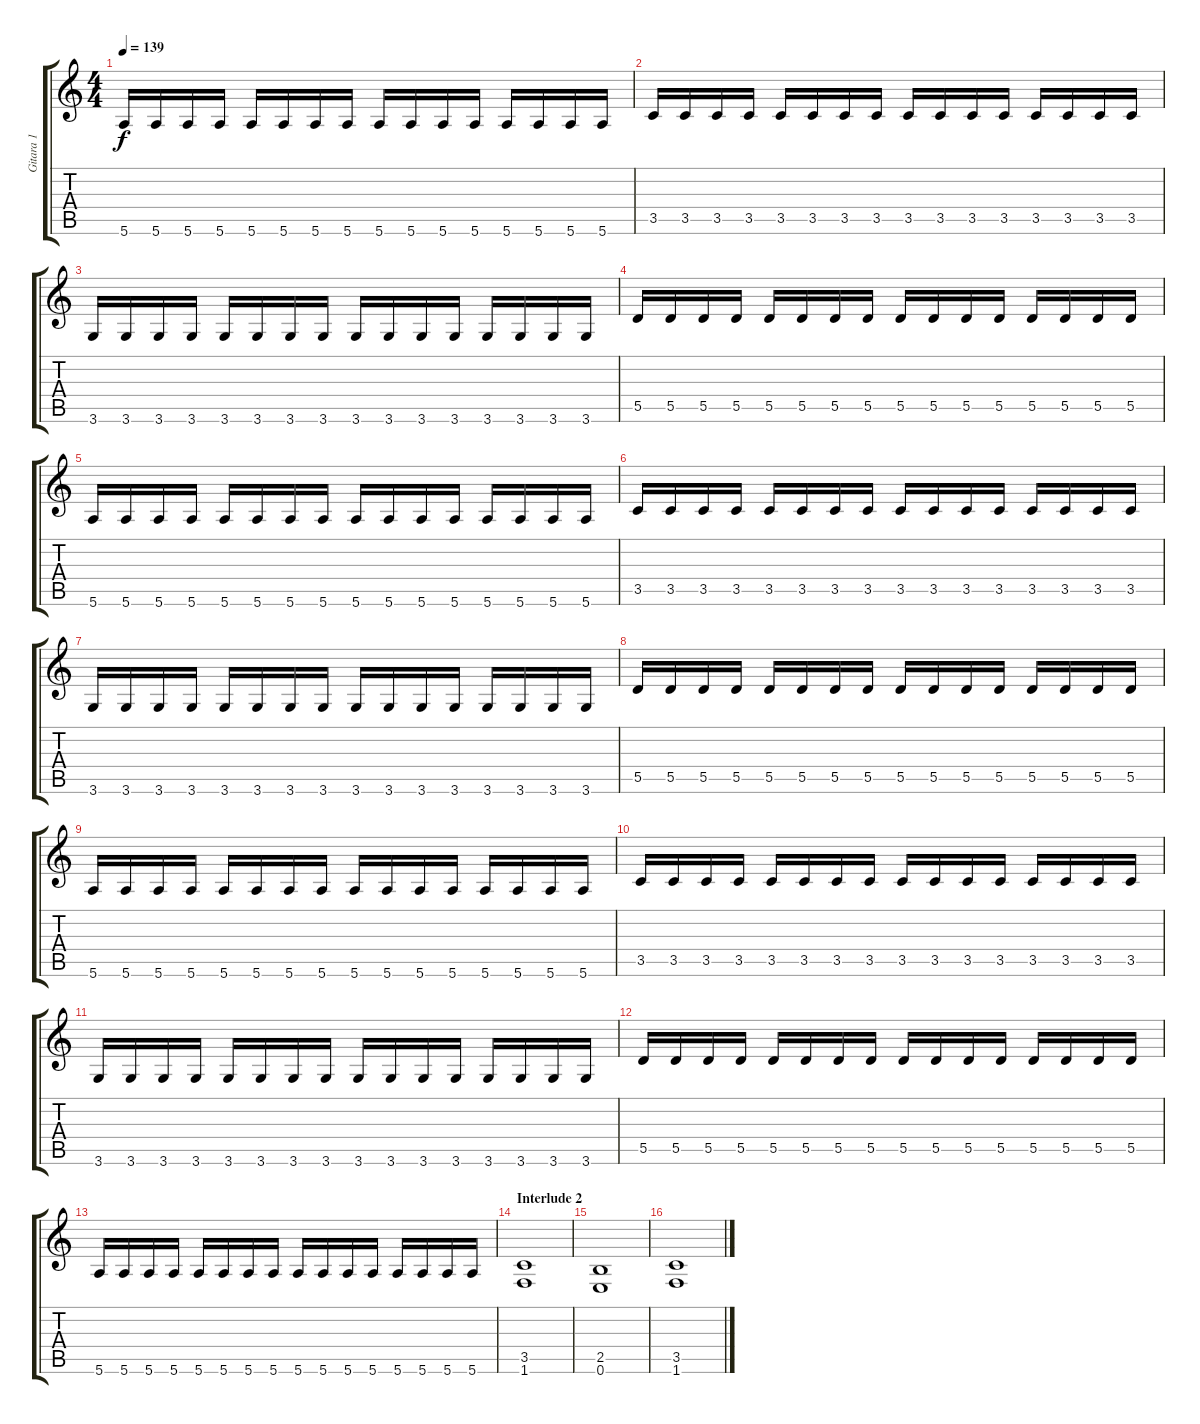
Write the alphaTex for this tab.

\track ("Gitara 1" "Gitara 1") {instrument distortionguitar}
\staff {score tabs}
\tuning (E4 B3 G3 D3 A2 E2) {hide}
\ts (4 4)
\tempo 139
\clef g2
\ks c
5.6.16{dy f} 5.6.16 5.6.16 5.6.16 5.6.16 5.6.16 5.6.16 5.6.16 5.6.16 5.6.16 5.6.16 5.6.16 5.6.16 5.6.16 5.6.16 5.6.16 |
3.5.16 3.5.16 3.5.16 3.5.16 3.5.16 3.5.16 3.5.16 3.5.16 3.5.16 3.5.16 3.5.16 3.5.16 3.5.16 3.5.16 3.5.16 3.5.16 |
3.6.16 3.6.16 3.6.16 3.6.16 3.6.16 3.6.16 3.6.16 3.6.16 3.6.16 3.6.16 3.6.16 3.6.16 3.6.16 3.6.16 3.6.16 3.6.16 |
5.5.16 5.5.16 5.5.16 5.5.16 5.5.16 5.5.16 5.5.16 5.5.16 5.5.16 5.5.16 5.5.16 5.5.16 5.5.16 5.5.16 5.5.16 5.5.16 |
5.6.16 5.6.16 5.6.16 5.6.16 5.6.16 5.6.16 5.6.16 5.6.16 5.6.16 5.6.16 5.6.16 5.6.16 5.6.16 5.6.16 5.6.16 5.6.16 |
3.5.16 3.5.16 3.5.16 3.5.16 3.5.16 3.5.16 3.5.16 3.5.16 3.5.16 3.5.16 3.5.16 3.5.16 3.5.16 3.5.16 3.5.16 3.5.16 |
3.6.16 3.6.16 3.6.16 3.6.16 3.6.16 3.6.16 3.6.16 3.6.16 3.6.16 3.6.16 3.6.16 3.6.16 3.6.16 3.6.16 3.6.16 3.6.16 |
5.5.16 5.5.16 5.5.16 5.5.16 5.5.16 5.5.16 5.5.16 5.5.16 5.5.16 5.5.16 5.5.16 5.5.16 5.5.16 5.5.16 5.5.16 5.5.16 |
5.6.16 5.6.16 5.6.16 5.6.16 5.6.16 5.6.16 5.6.16 5.6.16 5.6.16 5.6.16 5.6.16 5.6.16 5.6.16 5.6.16 5.6.16 5.6.16 |
3.5.16 3.5.16 3.5.16 3.5.16 3.5.16 3.5.16 3.5.16 3.5.16 3.5.16 3.5.16 3.5.16 3.5.16 3.5.16 3.5.16 3.5.16 3.5.16 |
3.6.16 3.6.16 3.6.16 3.6.16 3.6.16 3.6.16 3.6.16 3.6.16 3.6.16 3.6.16 3.6.16 3.6.16 3.6.16 3.6.16 3.6.16 3.6.16 |
5.5.16 5.5.16 5.5.16 5.5.16 5.5.16 5.5.16 5.5.16 5.5.16 5.5.16 5.5.16 5.5.16 5.5.16 5.5.16 5.5.16 5.5.16 5.5.16 |
5.6.16 5.6.16 5.6.16 5.6.16 5.6.16 5.6.16 5.6.16 5.6.16 5.6.16 5.6.16 5.6.16 5.6.16 5.6.16 5.6.16 5.6.16 5.6.16 |
\section ("" "Interlude 2")
(3.5 1.6).1 |
(2.5 0.6).1 |
(3.5 1.6).1
